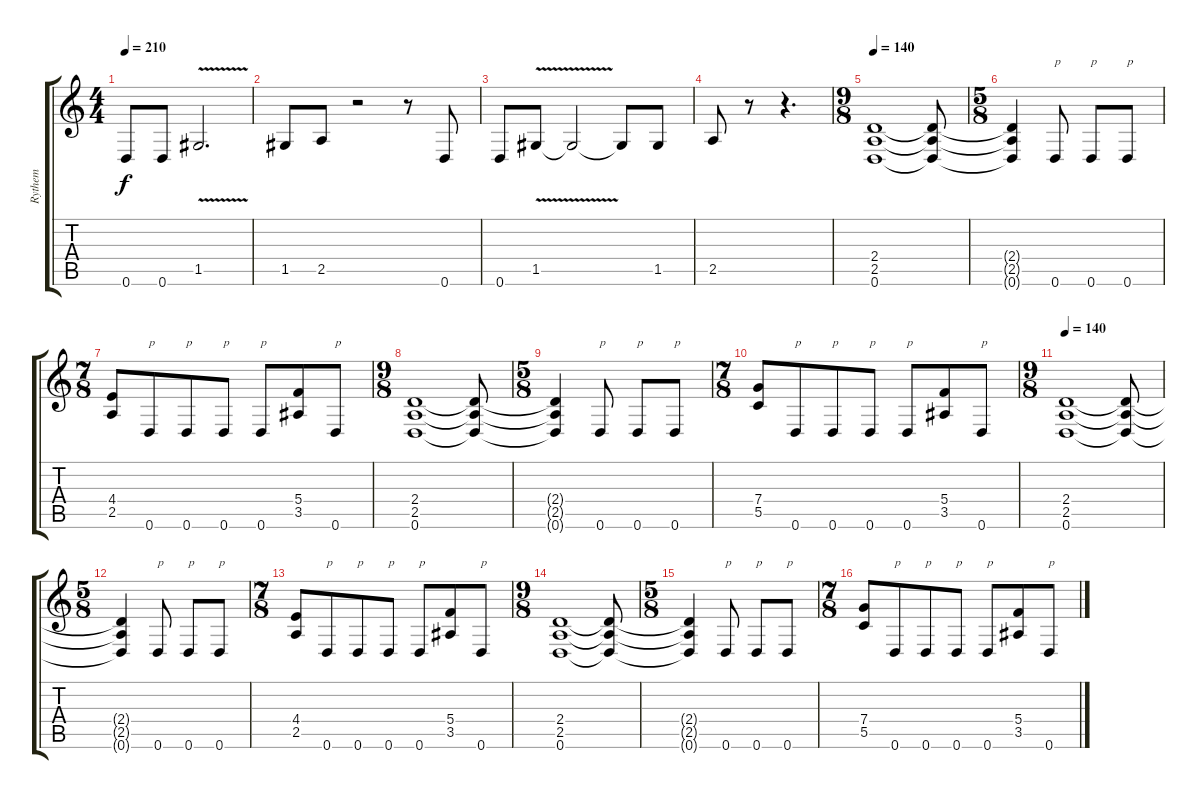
\track ("Rythem" "Rythem") {instrument distortionguitar}
\staff {score tabs}
\tuning (D4 A3 F3 C3 G2 D2) {hide}
\ts (4 4)
\tempo 210
\clef g2
\ks c
0.6.8{dy f} 0.6.8 1.5{v}.2{d} |
1.5.8 2.5.8 r.2 r.8 0.6.8 |
0.6.8 1.5{v}.8 1.5{t}.2 1.5{t}.8 1.5.8 |
2.5.8 r.8 r.4{d} |
\ts (9 8)
\tempo 140
(2.4 2.5 0.6).1 (2.4{t} 2.5{t} 0.6{t}).8 |
\ts (5 8)
(2.4{t} 2.5{t} 0.6{t}).4 0.6.8{txt "p"} 0.6.8{txt "p"} 0.6.8{txt "p"} |
\ts (7 8)
(4.4 2.5).8 0.6.8{txt "p"} 0.6.8{txt "p"} 0.6.8{txt "p"} 0.6.8{txt "p"} (5.4 3.5).8 0.6.8{txt "p"} |
\ts (9 8)
(2.4 2.5 0.6).1 (2.4{t} 2.5{t} 0.6{t}).8 |
\ts (5 8)
(2.4{t} 2.5{t} 0.6{t}).4 0.6.8{txt "p"} 0.6.8{txt "p"} 0.6.8{txt "p"} |
\ts (7 8)
(7.4 5.5).8 0.6.8{txt "p"} 0.6.8{txt "p"} 0.6.8{txt "p"} 0.6.8{txt "p"} (5.4 3.5).8 0.6.8{txt "p"} |
\ts (9 8)
\tempo 140
(2.4 2.5 0.6).1 (2.4{t} 2.5{t} 0.6{t}).8 |
\ts (5 8)
(2.4{t} 2.5{t} 0.6{t}).4 0.6.8{txt "p"} 0.6.8{txt "p"} 0.6.8{txt "p"} |
\ts (7 8)
(4.4 2.5).8 0.6.8{txt "p"} 0.6.8{txt "p"} 0.6.8{txt "p"} 0.6.8{txt "p"} (5.4 3.5).8 0.6.8{txt "p"} |
\ts (9 8)
(2.4 2.5 0.6).1 (2.4{t} 2.5{t} 0.6{t}).8 |
\ts (5 8)
(2.4{t} 2.5{t} 0.6{t}).4 0.6.8{txt "p"} 0.6.8{txt "p"} 0.6.8{txt "p"} |
\ts (7 8)
(7.4 5.5).8 0.6.8{txt "p"} 0.6.8{txt "p"} 0.6.8{txt "p"} 0.6.8{txt "p"} (5.4 3.5).8 0.6.8{txt "p"}
